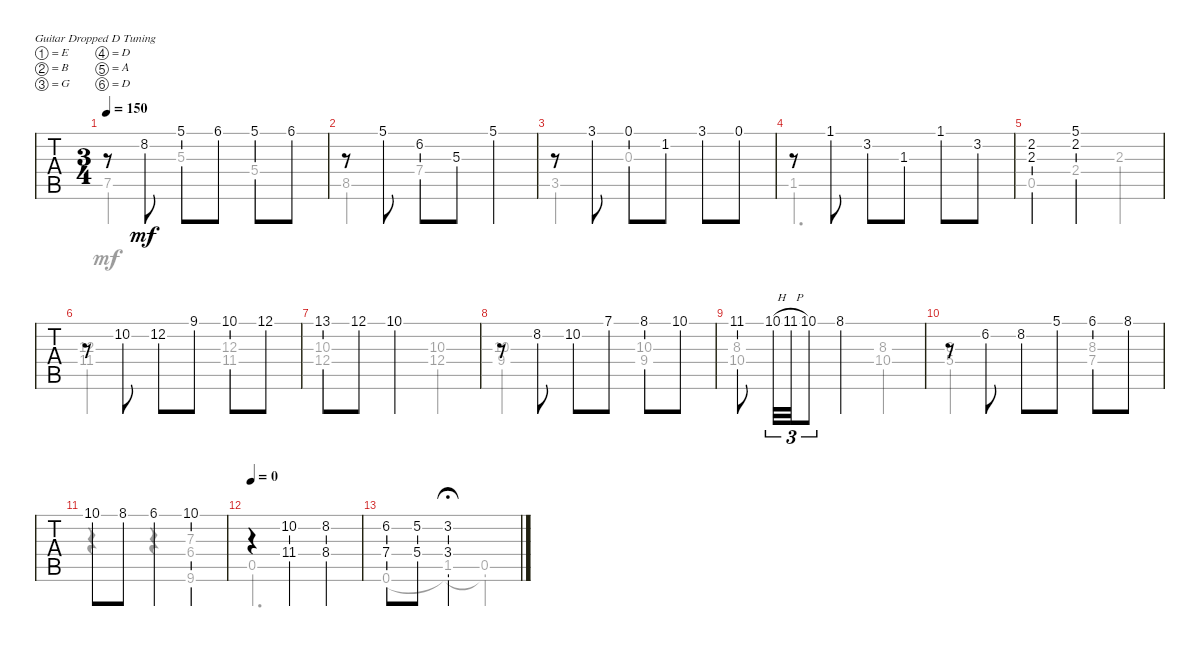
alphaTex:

\bracketExtendMode groupsimilarinstruments
\singleTrackTrackNamePolicy hidden
\multiTrackTrackNamePolicy hidden
\firstSystemTrackNameOrientation horizontal
\otherSystemsTrackNameOrientation horizontal
\track ("Untitled" "N-Gt") {instrument acousticgrandpiano}
\staff {tabs}
\tuning (E4 B3 G3 D3 A2 D2)
\displaytranspose 12
\voice
\ts (3 4)
\tempo 150
\clef g2
\ks dminor
r.8{dy mf} 8.2.8 5.1.8 6.1.8 5.1.8 6.1.8 |
r.8 5.1.8 6.2.8 5.3.8 5.1.4 |
r.8 3.1.8 0.1.8 1.2.8 3.1.8 0.1.8 |
r.8 1.1.8 3.2.8 1.3.8 1.1.8 3.2.8 |
(2.2 2.3).4 (5.1 2.2).2 |
r.8 10.2.8 12.2.8 9.1.8 10.1.8 12.1.8 |
13.1.8 12.1.8 10.1.2 |
r.8 8.2.8 10.2.8 7.1.8 8.1.8 10.1.8 |
11.1.8 10.1{h}.32{tu (3 2)} 11.1{h}.32{tu (3 2)} 10.1.8{tu (3 2)} 8.1.2 |
r.8 6.2.8 8.2.8 5.1.8 6.1.8 8.1.8 |
10.1.8 8.1.8 6.1.4 10.1.4 |
\tempo 0
r.4 (10.2 11.4).4 (8.2 8.4).4 |
(6.2 7.4).8 (5.2 5.4).8 (3.2 3.4).2{fermata (medium 1)}
\voice
\clef g2
\ottava regular
\simile none
\ks dminor
7.5.4{dy mf} 5.3.4 5.4.4 |
8.5.4 7.4.2 |
3.5.4 0.3.2 |
1.5.2{d} |
0.5.4 2.4.4 2.3.4 |
(12.3 11.4).2 (12.3 11.4).4 |
(10.3 12.4).2 (10.3 12.4).4 |
(10.3 9.4).2 (10.3 9.4).4 |
(8.3 10.4).2 (8.3 10.4).4 |
(8.3 5.4).2 (8.3 7.4).4 |
r.4 r.4 (7.3 6.4 9.6).4 |
0.5.2{d} |
0.6.4 (1.5 0.6{t}).4{fermata (medium 1)} (0.5 0.6{t}).4{fermata (medium 0.5)}
